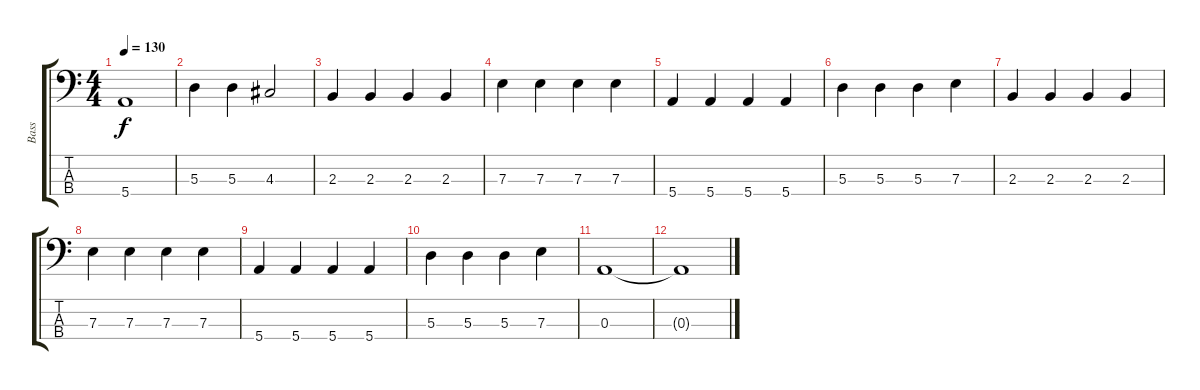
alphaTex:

\track ("Bass" "Bass") {instrument electricbassfinger}
\staff {score tabs}
\tuning (G2 D2 A1 E1) {hide}
\ts (4 4)
\tempo 130
\clef f4
\ks c
5.4.1{dy f} |
5.3.4 5.3.4 4.3.2 |
2.3.4 2.3.4 2.3.4 2.3.4 |
7.3.4 7.3.4 7.3.4 7.3.4 |
5.4.4 5.4.4 5.4.4 5.4.4 |
5.3.4 5.3.4 5.3.4 7.3.4 |
2.3.4 2.3.4 2.3.4 2.3.4 |
7.3.4 7.3.4 7.3.4 7.3.4 |
5.4.4 5.4.4 5.4.4 5.4.4 |
5.3.4 5.3.4 5.3.4 7.3.4 |
0.3.1 |
0.3{t}.1
